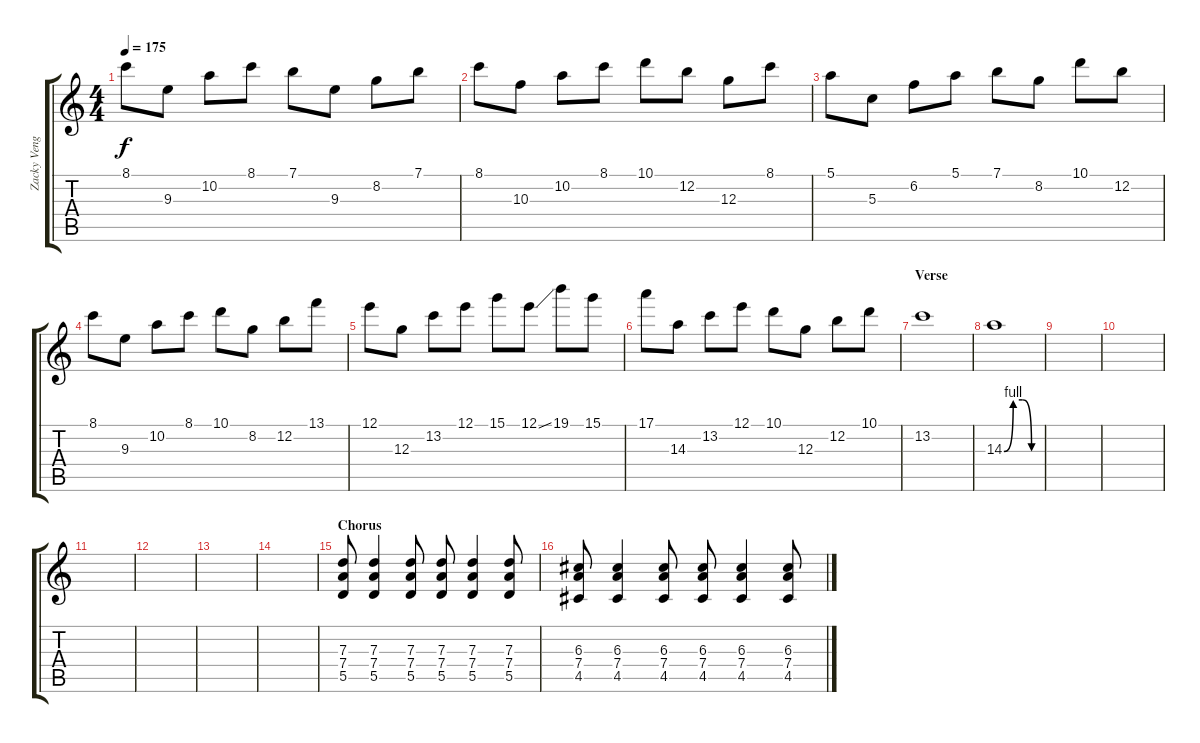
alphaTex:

\track ("Zacky Vengeance" "Zacky Veng") {instrument overdrivenguitar}
\staff {score tabs}
\tuning (E4 B3 G3 D3 A2 D2) {hide}
\ts (4 4)
\tempo 175
\clef g2
\ks c
8.1.8{dy f} 9.3.8 10.2.8 8.1.8 7.1.8 9.3.8 8.2.8 7.1.8 |
8.1.8 10.3.8 10.2.8 8.1.8 10.1.8 12.2.8 12.3.8 8.1.8 |
5.1.8 5.3.8 6.2.8 5.1.8 7.1.8 8.2.8 10.1.8 12.2.8 |
8.1.8 9.3.8 10.2.8 8.1.8 10.1.8 8.2.8 12.2.8 13.1.8 |
12.1.8 12.3.8 13.2.8 12.1.8 15.1.8 12.1{ss}.8 19.1.8 15.1.8 |
17.1.8 14.3.8 13.2.8 12.1.8 10.1.8 12.3.8 12.2.8 10.1.8 |
\section ("" "Verse")
13.2.1 |
14.3{be (custom 0 0 15 4 30 4 45 0 60 0)}.1 |
|
|
|
|
|
|
\section ("" "Chorus")
(7.3 7.4 5.5).8 (7.3 7.4 5.5).4 (7.3 7.4 5.5).8 (7.3 7.4 5.5).8 (7.3 7.4 5.5).4 (7.3 7.4 5.5).8 |
(6.3 7.4 4.5).8 (6.3 7.4 4.5).4 (6.3 7.4 4.5).8 (6.3 7.4 4.5).8 (6.3 7.4 4.5).4 (6.3 7.4 4.5).8
